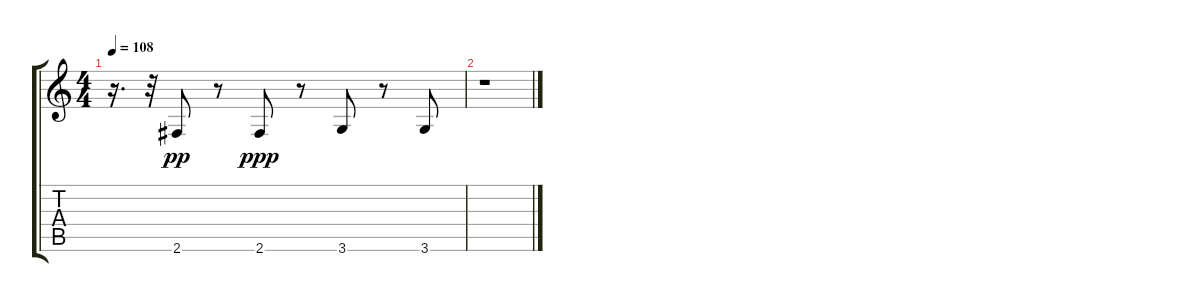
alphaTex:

\track "" {instrument electricbassfinger}
\staff {score tabs}
\tuning (E4 B3 G3 D3 A2 E2) {hide}
\ts (4 4)
\tempo 108
\clef g2
\ks c
r.16{d dy pp} r.32 2.6.8 r.8 2.6.8{dy ppp} r.8 3.6.8 r.8 3.6.8 |
r.1
